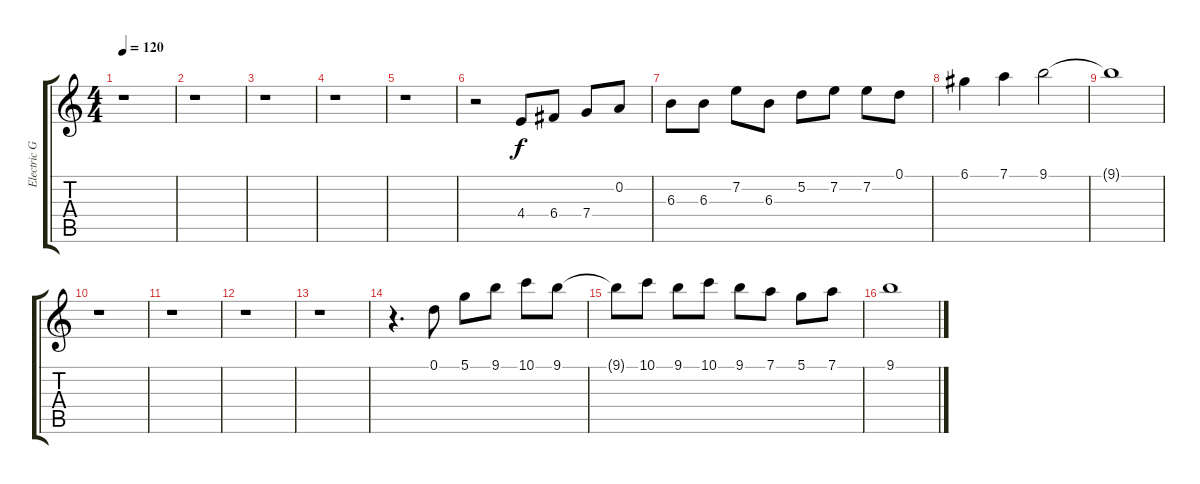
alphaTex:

\track ("Electric Guitar 2-1" "Electric G") {instrument distortionguitar}
\staff {score tabs}
\tuning (D4 A3 F3 C3 G2 D2) {hide}
\ts (4 4)
\tempo 120
\clef g2
\ks c
r.1{dy f} |
r.1 |
r.1 |
r.1 |
r.1 |
r.2 4.4.8 6.4.8 7.4.8 0.2.8 |
6.3.8 6.3.8 7.2.8 6.3.8 5.2.8 7.2.8 7.2.8 0.1.8 |
6.1.4 7.1.4 9.1.2 |
9.1{t}.1 |
r.1 |
r.1 |
r.1 |
r.1 |
r.4{d} 0.1.8 5.1.8 9.1.8 10.1.8 9.1.8 |
9.1{t}.8 10.1.8 9.1.8 10.1.8 9.1.8 7.1.8 5.1.8 7.1.8 |
9.1.1
